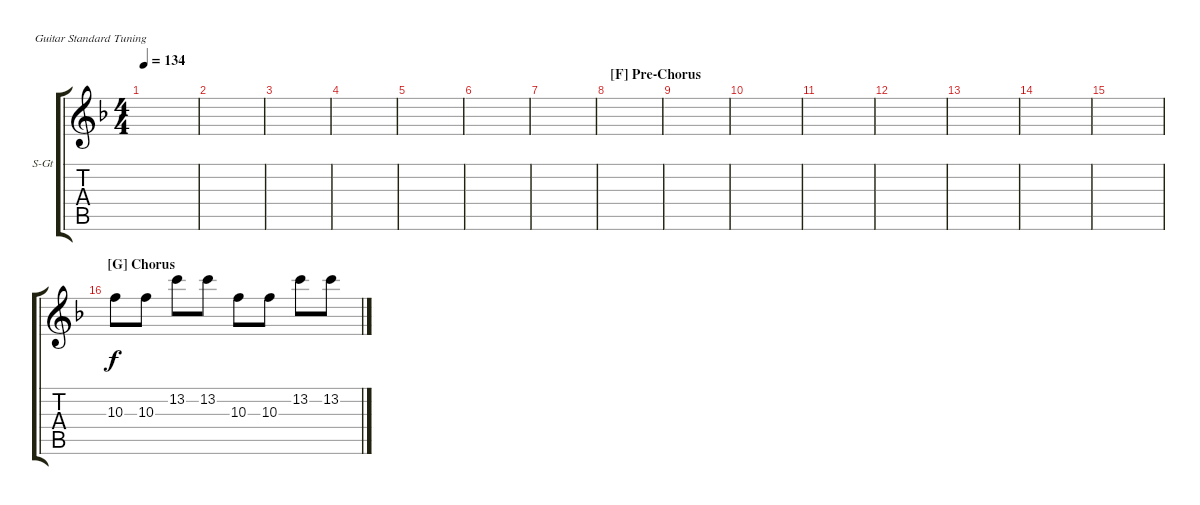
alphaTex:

\defaultSystemsLayout 4
\bracketExtendMode groupsimilarinstruments
\firstSystemTrackNameOrientation horizontal
\otherSystemsTrackNameOrientation horizontal
\track ("Claude" "S-Gt") {instrument acousticguitarsteel}
\staff {score tabs}
\tuning (E4 B3 G3 D3 A2 E2)
\ts (4 4)
\tempo 134
\clef g2
\scale
0.333333
\ks f
|
\scale
0.333333 |
\scale
0.333333 |
\scale
0.333333 |
\scale
0.333333 |
\scale
0.333333 |
\scale
0.333333 |
\section ("F" "Pre-Chorus")
\scale
0.333333 |
\scale
0.333333 |
\scale
0.333333 |
\scale
0.333333 |
\scale
0.333333 |
\scale
0.333333 |
\scale
0.333333 |
\scale
0.333333 |
\section ("G" "Chorus")
\scale
0.333333 10.3.8 10.3.8 13.2.8 13.2.8 10.3.8 10.3.8 13.2.8 13.2.8
